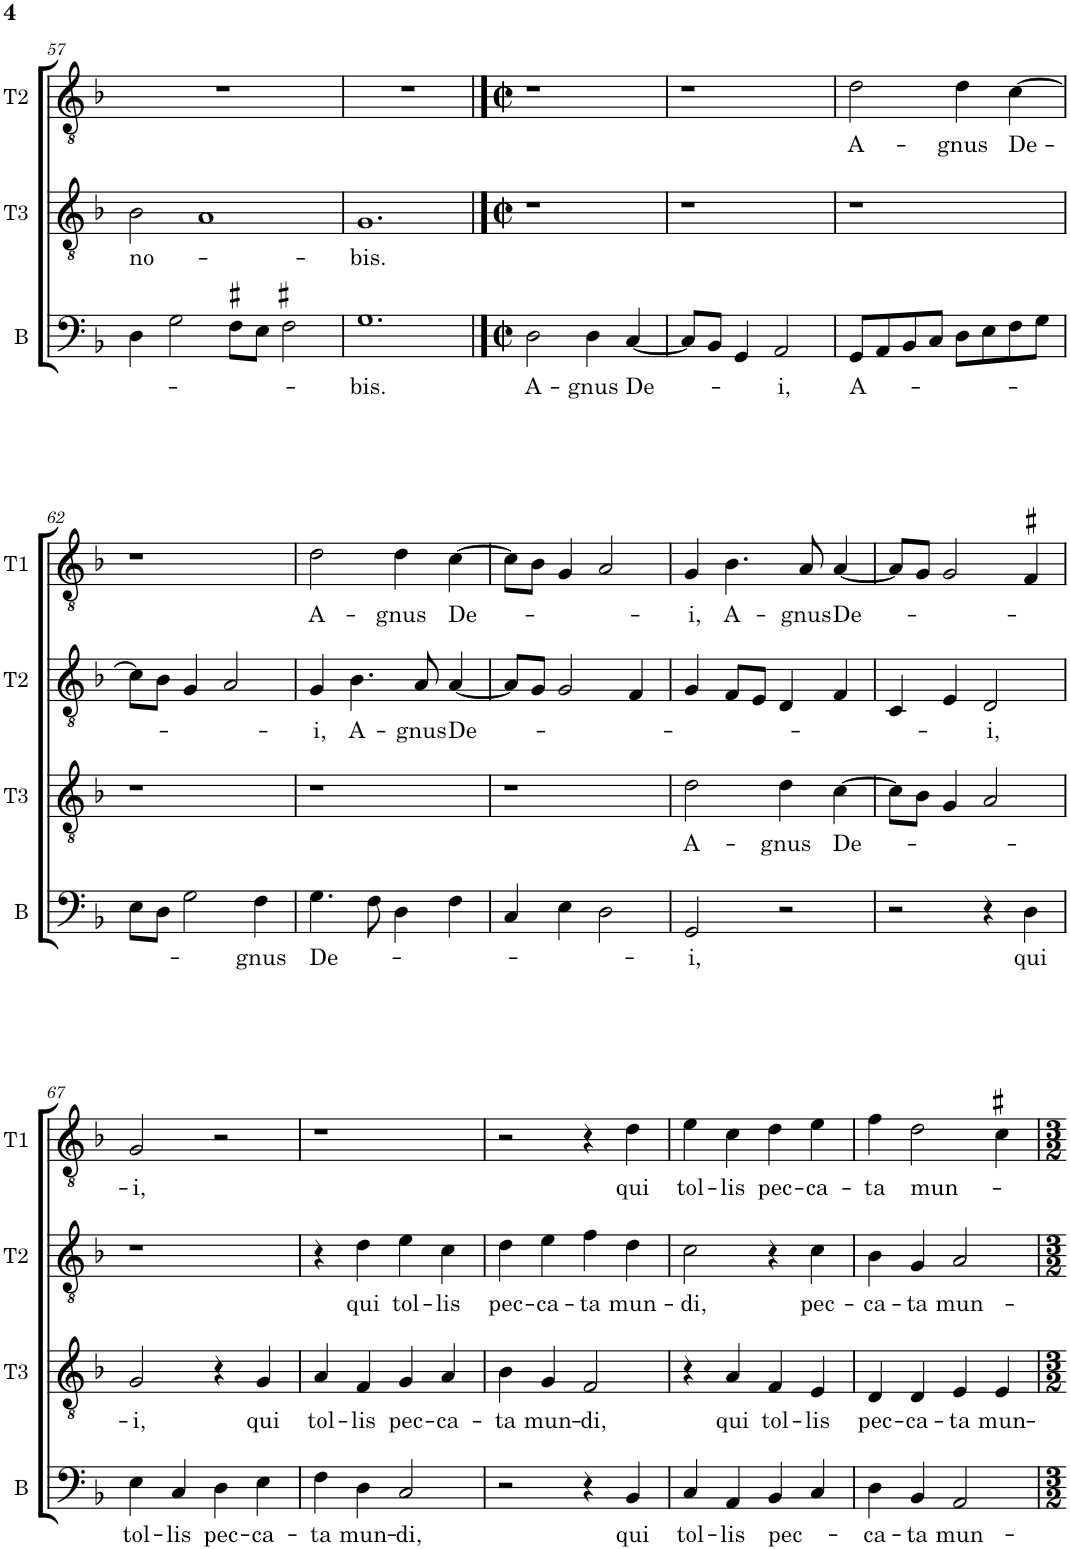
**kern	**text	**kern	**text	**kern	**text	**kern	**text
*part4	*part4	*part3	*part3	*part2	*part2	*part1	*part1
*staff4	*staff4	*staff3	*staff3	*staff2	*staff2	*staff1	*staff1
*I"B	*	*I"T3	*	*I"T2	*	*I"T1	*
*I'B	*	*I'T3	*	*I'T2	*	*I'T1	*
!!LO:PB:g=z
*clefF4	*	*clefGv2	*	*clefGv2	*	*clefGv2	*
*k[b-]	*	*k[b-]	*	*k[b-]	*	*k[b-]	*
*M3/2	*	*M3/2	*	*M3/2	*	*M3/2	*
=57	=57	=57	=57	=57	=57	=57	=57
!	!	!	!LO:LY:b	!	!	!	!
4D\	.	2B-\	no-	1.r	.	1.r	.
2G\	.	.	.	.	.	.	.
.	.	1A	.	.	.	.	.
8F#X\L	.	.	.	.	.	.	.
8E\J	.	.	.	.	.	.	.
2F#X\	.	.	.	.	.	.	.
=58	=58	=58	=58	=58	=58	=58	=58
!	!LO:LY:b	!	!LO:LY:b	!	!	!	!
1.G	-bis.	1.G	-bis.	1.r	.	1.r	.
==59	==59	==59	==59	==59	==59	==59	==59
*M2/2	*	*M2/2	*	*M2/2	*	*M2/2	*
*met(c|)	*	*met(c|)	*	*met(c|)	*	*met(c|)	*
!	!LO:LY:b	!	!	!	!	!	!
2D\	A-	1r	.	1r	.	1r	.
!	!LO:LY:b	!	!	!	!	!	!
4D\	-gnus	.	.	.	.	.	.
!	!LO:LY:b	!	!	!	!	!	!
[4C/	De-	.	.	.	.	.	.
=60	=60	=60	=60	=60	=60	=60	=60
8C/L]	.	1r	.	1r	.	1r	.
8BB-/J	.	.	.	.	.	.	.
4GG/	.	.	.	.	.	.	.
!	!LO:LY:b	!	!	!	!	!	!
2AA/	-i,	.	.	.	.	.	.
=61	=61	=61	=61	=61	=61	=61	=61
!	!LO:LY:b	!	!	!	!LO:LY:b	!	!
8GG/L	A-	1r	.	2d\	A-	1r	.
8AA/	.	.	.	.	.	.	.
8BB-/	.	.	.	.	.	.	.
8C/J	.	.	.	.	.	.	.
!	!	!	!	!	!LO:LY:b	!	!
8D\L	.	.	.	4d\	-gnus	.	.
8E\	.	.	.	.	.	.	.
!	!	!	!	!	!LO:LY:b	!	!
8F\	.	.	.	[4c\	De-	.	.
8G\J	.	.	.	.	.	.	.
!!LO:LB:g=z
=62	=62	=62	=62	=62	=62	=62	=62
8E\L	.	1r	.	8c\L]	.	1r	.
8D\J	.	.	.	8B-\J	.	.	.
2G\	.	.	.	4G/	.	.	.
.	.	.	.	2A/	.	.	.
!	!LO:LY:b	!	!	!	!	!	!
4F\	-gnus	.	.	.	.	.	.
=63	=63	=63	=63	=63	=63	=63	=63
!	!LO:LY:b	!	!	!	!LO:LY:b	!	!LO:LY:b
4.G\	De-	1r	.	4G/	-i,	2d\	A-
!	!	!	!	!	!LO:LY:b	!	!
.	.	.	.	4.B-\	A-	.	.
8F\	.	.	.	.	.	.	.
!	!	!	!	!	!	!	!LO:LY:b
4D\	.	.	.	.	.	4d\	-gnus
!	!	!	!	!	!LO:LY:b	!	!
.	.	.	.	8A/	-gnus	.	.
!	!	!	!	!	!LO:LY:b	!	!LO:LY:b
4F\	.	.	.	[4A/	De-	[4c\	De-
=64	=64	=64	=64	=64	=64	=64	=64
4C/	.	1r	.	8A/L]	.	8c\L]	.
.	.	.	.	8G/J	.	8B-\J	.
4E\	.	.	.	2G/	.	4G/	.
2D\	.	.	.	.	.	2A/	.
.	.	.	.	4F/	.	.	.
=65	=65	=65	=65	=65	=65	=65	=65
!	!LO:LY:b	!	!LO:LY:b	!	!	!	!LO:LY:b
2GG/	-i,	2d\	A-	4G/	.	4G/	-i,
!	!	!	!	!	!	!	!LO:LY:b
.	.	.	.	8F/L	.	4.B-\	A-
.	.	.	.	8E/J	.	.	.
!	!	!	!LO:LY:b	!	!	!	!
2r	.	4d\	-gnus	4D/	.	.	.
!	!	!	!	!	!	!	!LO:LY:b
.	.	.	.	.	.	8A/	-gnus
!	!	!	!LO:LY:b	!	!	!	!LO:LY:b
.	.	[4c\	De-	4F/	.	[4A/	De-
=66	=66	=66	=66	=66	=66	=66	=66
2r	.	8c\L]	.	4C/	.	8A/L]	.
.	.	8B-\J	.	.	.	8G/J	.
.	.	4G/	.	4E/	.	2G/	.
!	!	!	!	!	!LO:LY:b	!	!
4r	.	2A/	.	2D/	-i,	.	.
!	!LO:LY:b	!	!	!	!	!	!
4D\	qui	.	.	.	.	4F#X/	.
!!LO:LB:g=z
=67	=67	=67	=67	=67	=67	=67	=67
!	!LO:LY:b	!	!LO:LY:b	!	!	!	!LO:LY:b
4E\	tol-	2G/	-i,	1r	.	2G/	-i,
!	!LO:LY:b	!	!	!	!	!	!
4C/	-lis	.	.	.	.	.	.
!	!LO:LY:b	!	!	!	!	!	!
4D\	pec-	4r	.	.	.	2r	.
!	!LO:LY:b	!	!LO:LY:b	!	!	!	!
4E\	-ca-	4G/	qui	.	.	.	.
=68	=68	=68	=68	=68	=68	=68	=68
!	!LO:LY:b	!	!LO:LY:b	!	!	!	!
4F\	-ta	4A/	tol-	4r	.	1r	.
!	!LO:LY:b	!	!LO:LY:b	!	!LO:LY:b	!	!
4D\	mun-	4F/	-lis	4d\	qui	.	.
!	!LO:LY:b	!	!LO:LY:b	!	!LO:LY:b	!	!
2C/	-di,	4G/	pec-	4e\	tol-	.	.
!	!	!	!LO:LY:b	!	!LO:LY:b	!	!
.	.	4A/	-ca-	4c\	-lis	.	.
=69	=69	=69	=69	=69	=69	=69	=69
!	!	!	!LO:LY:b	!	!LO:LY:b	!	!
2r	.	4B-\	-ta	4d\	pec-	2r	.
!	!	!	!LO:LY:b	!	!LO:LY:b	!	!
.	.	4G/	mun-	4e\	-ca-	.	.
!	!	!	!LO:LY:b	!	!LO:LY:b	!	!
4r	.	2F/	-di,	4f\	-ta	4r	.
!	!LO:LY:b	!	!	!	!LO:LY:b	!	!LO:LY:b
4BB-/	qui	.	.	4d\	mun-	4d\	qui
=70	=70	=70	=70	=70	=70	=70	=70
!	!LO:LY:b	!	!	!	!LO:LY:b	!	!LO:LY:b
4C/	tol-	4r	.	2c\	-di,	4e\	tol-
!	!LO:LY:b	!	!LO:LY:b	!	!	!	!LO:LY:b
4AA/	-lis	4A/	qui	.	.	4c\	-lis
!	!LO:LY:b	!	!LO:LY:b	!	!	!	!LO:LY:b
4BB-/	pec-	4F/	tol-	4r	.	4d\	pec-
!	!	!	!LO:LY:b	!	!LO:LY:b	!	!LO:LY:b
4C/	.	4E/	-lis	4c\	pec-	4e\	-ca-
=71	=71	=71	=71	=71	=71	=71	=71
!	!LO:LY:b	!	!LO:LY:b	!	!LO:LY:b	!	!LO:LY:b
4D\	-ca-	4D/	pec-	4B-\	-ca-	4f\	-ta
!	!LO:LY:b	!	!LO:LY:b	!	!LO:LY:b	!	!LO:LY:b
4BB-/	-ta	4D/	-ca-	4G/	-ta	2d\	mun-
!	!LO:LY:b	!	!LO:LY:b	!	!LO:LY:b	!	!
2AA/	mun-	4E/	-ta	2A/	mun-	.	.
!	!	!	!LO:LY:b	!	!	!	!
.	.	4E/	mun-	.	.	4c#X\	.
=	=	=	=	=	=	=	=
*-	*-	*-	*-	*-	*-	*-	*-
